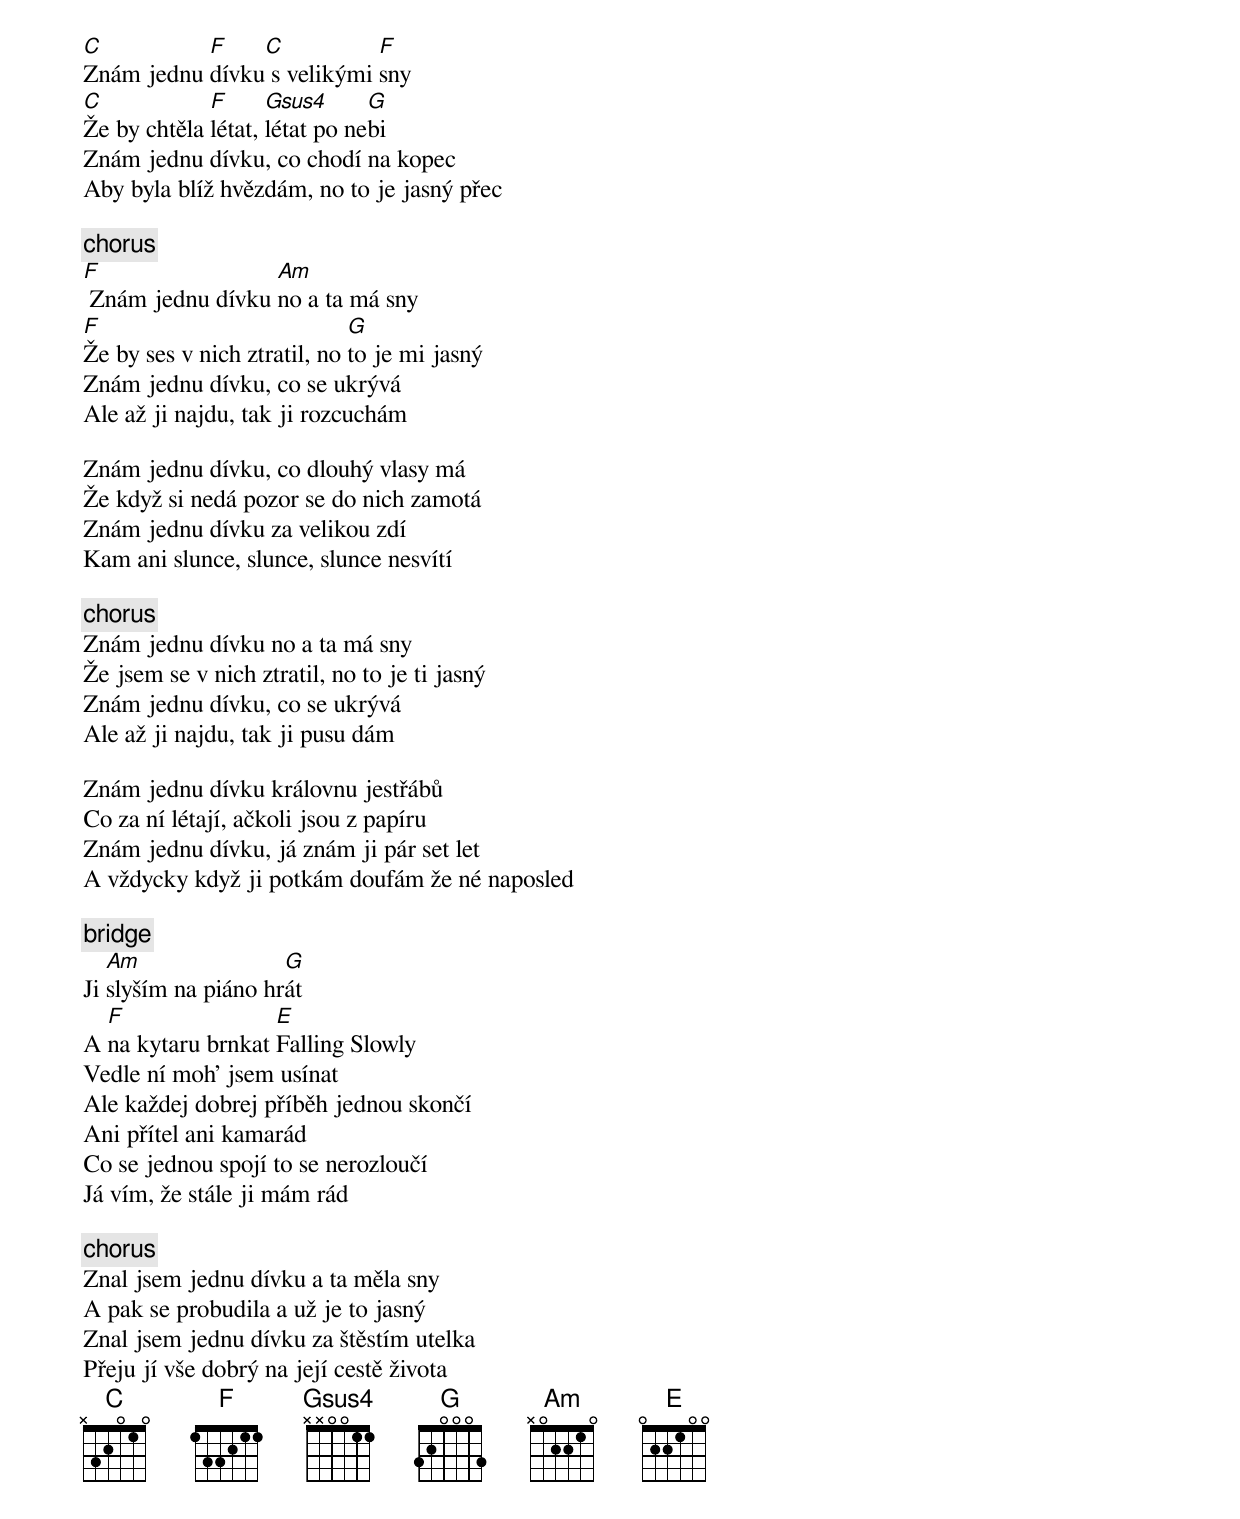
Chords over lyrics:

C          F    C           F
Znám jednu dívku s velikými sny
C            F      Gsus4      G
Že by chtěla létat, létat po nebi
Znám jednu dívku, co chodí na kopec
Aby byla blíž hvězdám, no to je jasný přec

[chorus]
F                 Am
 Znám jednu dívku no a ta má sny
F                            G
Že by ses v nich ztratil, no to je mi jasný
Znám jednu dívku, co se ukrývá
Ale až ji najdu, tak ji rozcuchám

Znám jednu dívku, co dlouhý vlasy má
Že když si nedá pozor se do nich zamotá
Znám jednu dívku za velikou zdí
Kam ani slunce, slunce, slunce nesvítí

[chorus]
Znám jednu dívku no a ta má sny
Že jsem se v nich ztratil, no to je ti jasný
Znám jednu dívku, co se ukrývá
Ale až ji najdu, tak ji pusu dám

Znám jednu dívku královnu jestřábů
Co za ní létají, ačkoli jsou z papíru
Znám jednu dívku, já znám ji pár set let
A vždycky když ji potkám doufám že né naposled

[bridge]
   Am                G
Ji slyším na piáno hrát
  F                E
A na kytaru brnkat Falling Slowly
Vedle ní moh' jsem usínat
Ale každej dobrej příběh jednou skončí
Ani přítel ani kamarád
Co se jednou spojí to se nerozloučí
Já vím, že stále ji mám rád

[chorus]
Znal jsem jednu dívku a ta měla sny
A pak se probudila a už je to jasný
Znal jsem jednu dívku za štěstím utelka
Přeju jí vše dobrý na její cestě života
